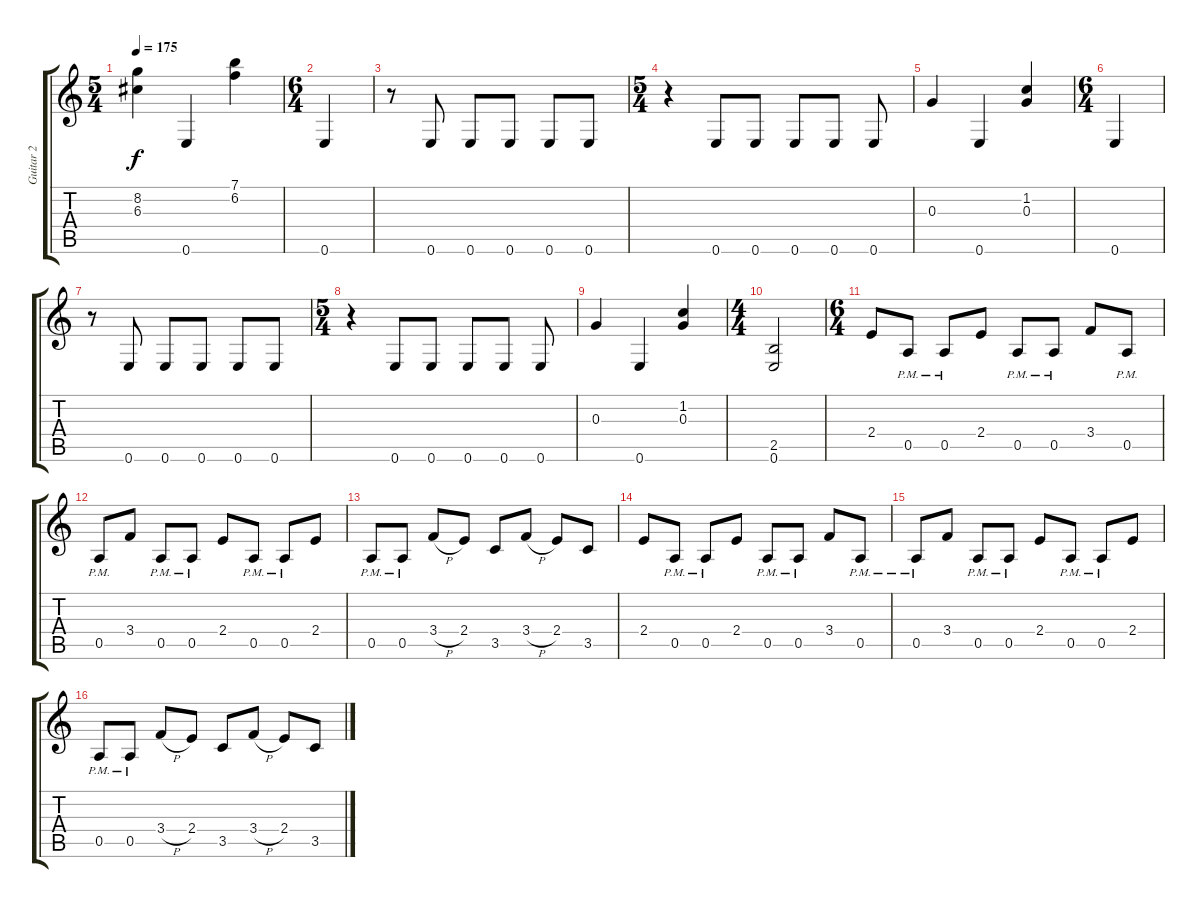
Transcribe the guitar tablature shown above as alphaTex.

\track ("Guitar 2" "Guitar 2") {instrument distortionguitar}
\staff {score tabs}
\tuning (E4 B3 G3 D3 A2 E2) {hide}
\ts (5 4)
\tempo 175
\clef g2
\ks c
(8.2 6.3).4{dy f} 0.6.4 (7.1 6.2).4 |
\ts (6 4)
0.6.4 |
r.8 0.6.8 0.6.8 0.6.8 0.6.8 0.6.8 |
\ts (5 4)
r.4 0.6.8 0.6.8 0.6.8 0.6.8 0.6.8 |
0.3.4 0.6.4 (1.2 0.3).4 |
\ts (6 4)
0.6.4 |
r.8 0.6.8 0.6.8 0.6.8 0.6.8 0.6.8 |
\ts (5 4)
r.4 0.6.8 0.6.8 0.6.8 0.6.8 0.6.8 |
0.3.4 0.6.4 (1.2 0.3).4 |
\ts (4 4)
(2.5 0.6).2 |
\ts (6 4)
2.4.8 0.5{pm}.8 0.5{pm}.8 2.4.8 0.5{pm}.8 0.5{pm}.8 3.4.8 0.5{pm}.8 |
0.5{pm}.8 3.4.8 0.5{pm}.8 0.5{pm}.8 2.4.8 0.5{pm}.8 0.5{pm}.8 2.4.8 |
0.5{pm}.8 0.5{pm}.8 3.4{h}.8 2.4.8 3.5.8 3.4{h}.8 2.4.8 3.5.8 |
2.4.8 0.5{pm}.8 0.5{pm}.8 2.4.8 0.5{pm}.8 0.5{pm}.8 3.4.8 0.5{pm}.8 |
0.5{pm}.8 3.4.8 0.5{pm}.8 0.5{pm}.8 2.4.8 0.5{pm}.8 0.5{pm}.8 2.4.8 |
0.5{pm}.8 0.5{pm}.8 3.4{h}.8 2.4.8 3.5.8 3.4{h}.8 2.4.8 3.5.8
